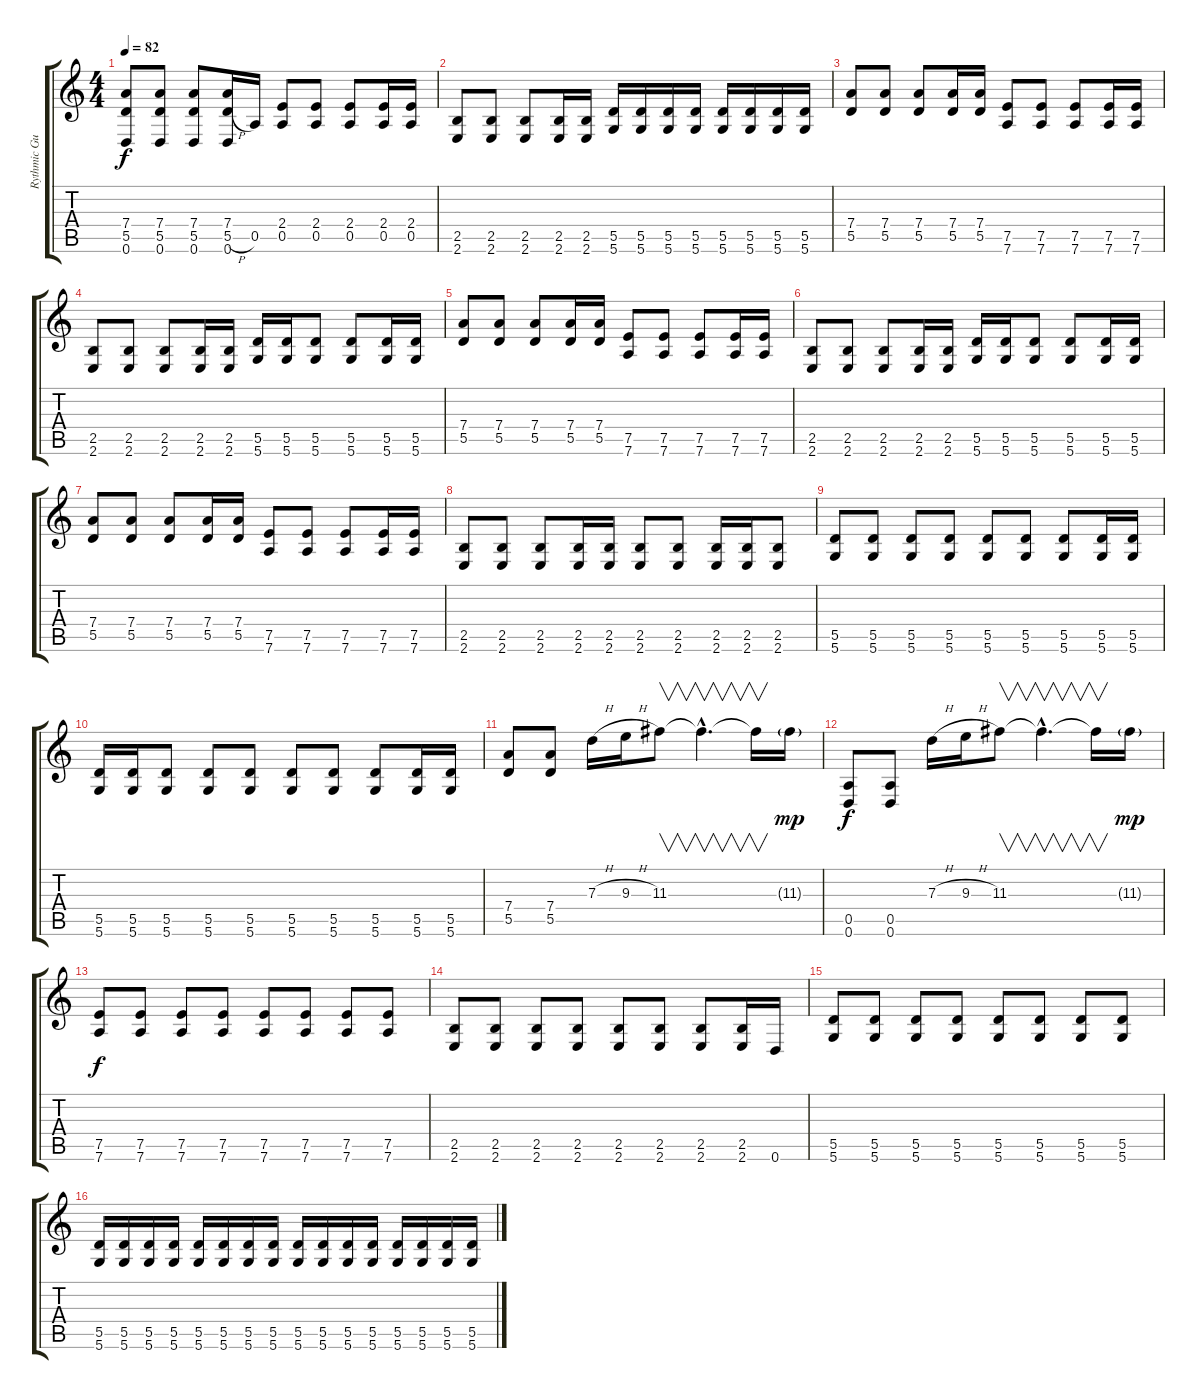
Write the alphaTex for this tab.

\track ("Rythmic Guitar" "Rythmic Gu") {instrument distortionguitar}
\staff {score tabs}
\tuning (E4 B3 G3 D3 A2 D2) {hide}
\ts (4 4)
\tempo 82
\clef g2
\ks c
(7.4 5.5 0.6).8{dy f} (7.4 5.5 0.6).8 (7.4 5.5 0.6).8 (7.4 5.5{h} 0.6).16 0.5.16 (2.4 0.5).8 (2.4 0.5).8 (2.4 0.5).8 (2.4 0.5).16 (2.4 0.5).16 |
(2.5 2.6).8 (2.5 2.6).8 (2.5 2.6).8 (2.5 2.6).16 (2.5 2.6).16 (5.5 5.6).16 (5.5 5.6).16 (5.5 5.6).16 (5.5 5.6).16 (5.5 5.6).16 (5.5 5.6).16 (5.5 5.6).16 (5.5 5.6).16 |
(7.4 5.5).8 (7.4 5.5).8 (7.4 5.5).8 (7.4 5.5).16 (7.4 5.5).16 (7.5 7.6).8 (7.5 7.6).8 (7.5 7.6).8 (7.5 7.6).16 (7.5 7.6).16 |
(2.5 2.6).8 (2.5 2.6).8 (2.5 2.6).8 (2.5 2.6).16 (2.5 2.6).16 (5.5 5.6).16 (5.5 5.6).16 (5.5 5.6).8 (5.5 5.6).8 (5.5 5.6).16 (5.5 5.6).16 |
(7.4 5.5).8 (7.4 5.5).8 (7.4 5.5).8 (7.4 5.5).16 (7.4 5.5).16 (7.5 7.6).8 (7.5 7.6).8 (7.5 7.6).8 (7.5 7.6).16 (7.5 7.6).16 |
(2.5 2.6).8 (2.5 2.6).8 (2.5 2.6).8 (2.5 2.6).16 (2.5 2.6).16 (5.5 5.6).16 (5.5 5.6).16 (5.5 5.6).8 (5.5 5.6).8 (5.5 5.6).16 (5.5 5.6).16 |
(7.4 5.5).8 (7.4 5.5).8 (7.4 5.5).8 (7.4 5.5).16 (7.4 5.5).16 (7.5 7.6).8 (7.5 7.6).8 (7.5 7.6).8 (7.5 7.6).16 (7.5 7.6).16 |
(2.5 2.6).8 (2.5 2.6).8 (2.5 2.6).8 (2.5 2.6).16 (2.5 2.6).16 (2.5 2.6).8 (2.5 2.6).8 (2.5 2.6).16 (2.5 2.6).16 (2.5 2.6).8 |
(5.5 5.6).8 (5.5 5.6).8 (5.5 5.6).8 (5.5 5.6).8 (5.5 5.6).8 (5.5 5.6).8 (5.5 5.6).8 (5.5 5.6).16 (5.5 5.6).16 |
(5.5 5.6).16 (5.5 5.6).16 (5.5 5.6).8 (5.5 5.6).8 (5.5 5.6).8 (5.5 5.6).8 (5.5 5.6).8 (5.5 5.6).8 (5.5 5.6).16 (5.5 5.6).16 |
(7.4 5.5).8 (7.4 5.5).8 7.3{h}.16 9.3{h}.16 11.3.8{v} 11.3{hac t}.4{v d} 11.3{t}.16{v} 11.3{g}.16{dy mp} |
(0.5 0.6).8{dy f} (0.5 0.6).8 7.3{h}.16 9.3{h}.16 11.3.8{v} 11.3{hac t}.4{v d} 11.3{t}.16{v} 11.3{g}.16{dy mp} |
(7.5 7.6).8{dy f} (7.5 7.6).8 (7.5 7.6).8 (7.5 7.6).8 (7.5 7.6).8 (7.5 7.6).8 (7.5 7.6).8 (7.5 7.6).8 |
(2.5 2.6).8 (2.5 2.6).8 (2.5 2.6).8 (2.5 2.6).8 (2.5 2.6).8 (2.5 2.6).8 (2.5 2.6).8 (2.5 2.6).16 0.6.16 |
(5.5 5.6).8 (5.5 5.6).8 (5.5 5.6).8 (5.5 5.6).8 (5.5 5.6).8 (5.5 5.6).8 (5.5 5.6).8 (5.5 5.6).8 |
(5.5 5.6).16 (5.5 5.6).16 (5.5 5.6).16 (5.5 5.6).16 (5.5 5.6).16 (5.5 5.6).16 (5.5 5.6).16 (5.5 5.6).16 (5.5 5.6).16 (5.5 5.6).16 (5.5 5.6).16 (5.5 5.6).16 (5.5 5.6).16 (5.5 5.6).16 (5.5 5.6).16 (5.5 5.6).16
